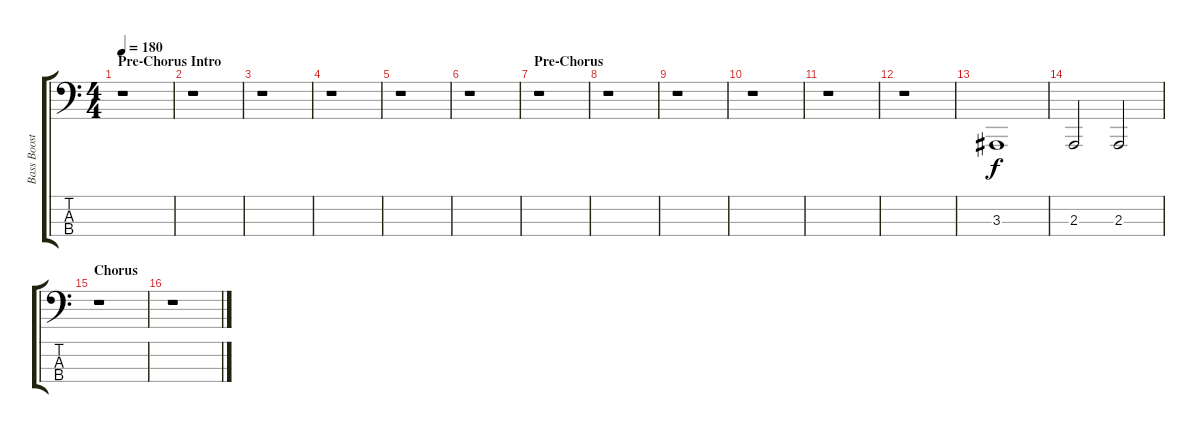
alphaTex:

\track ("Bass Boost 1" "Bass Boost") {instrument cello}
\staff {score tabs}
\tuning (F2 C2 G1 D1) {hide}
\ts (4 4)
\section ("" "Pre-Chorus Intro")
\tempo 180
\clef f4
\ks c
r.1{dy f} |
r.1 |
r.1 |
r.1 |
r.1 |
r.1 |
\section ("" "Pre-Chorus")
r.1 |
r.1 |
r.1 |
r.1 |
r.1 |
r.1 |
3.3.1 |
2.3.2 2.3.2 |
\section ("" "Chorus")
r.1 |
r.1
